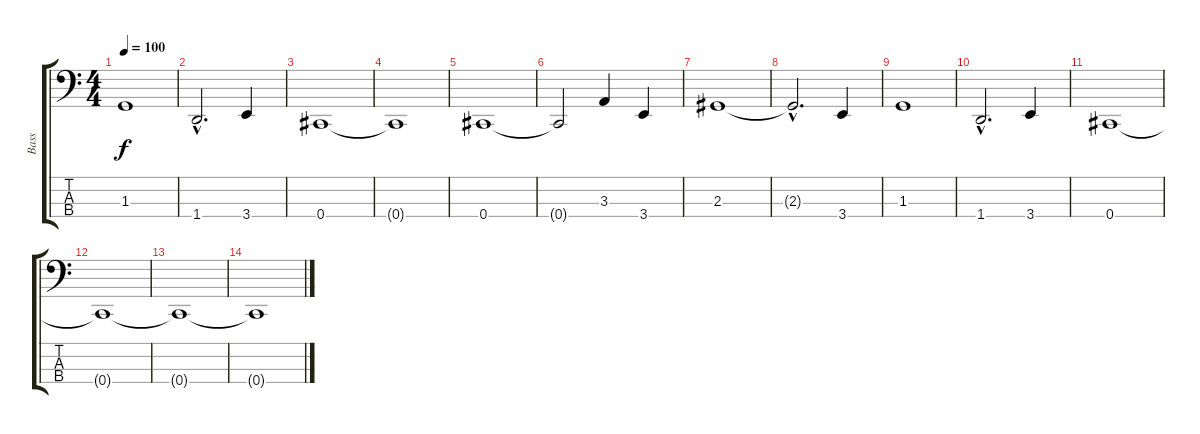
\track ("Bass" "Bass") {instrument electricbasspick}
\staff {score tabs}
\tuning (E2 B1 Gb1 Db1) {hide}
\ts (4 4)
\tempo 100
\clef f4
\ks c
1.3.1{dy f} |
1.4{hac}.2{d} 3.4.4 |
0.4.1 |
0.4{t}.1 |
0.4.1 |
0.4{t}.2 3.3.4 3.4.4 |
2.3.1 |
2.3{hac t}.2{d} 3.4.4 |
1.3.1 |
1.4{hac}.2{d} 3.4.4 |
0.4.1 |
0.4{t}.1 |
0.4{t}.1 |
0.4{t}.1
